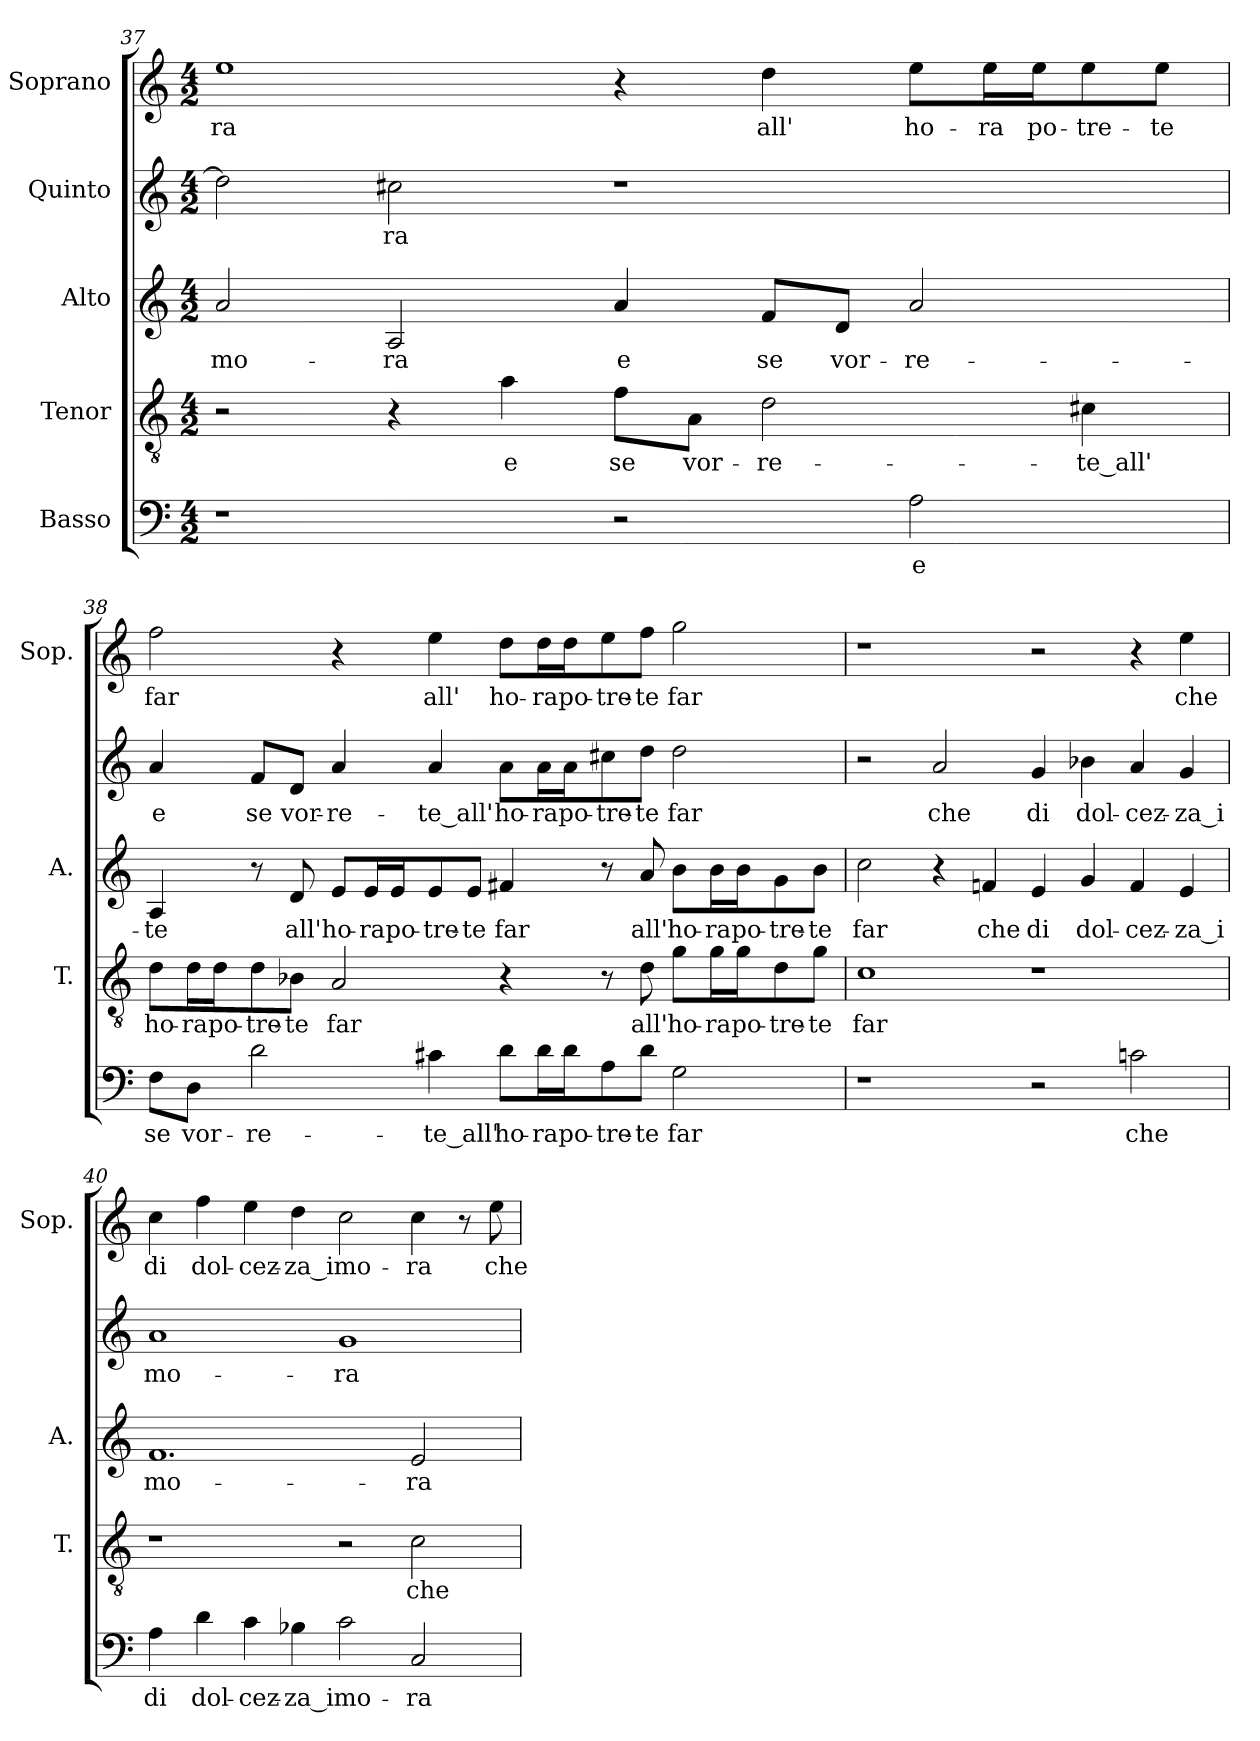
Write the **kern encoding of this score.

**kern	**text	**kern	**text	**kern	**text	**kern	**text	**kern	**text
*part5	*part5	*part4	*part4	*part3	*part3	*part2	*part2	*part1	*part1
*staff5	*staff5	*staff4	*staff4	*staff3	*staff3	*staff2	*staff2	*staff1	*staff1
*I"Basso	*	*I"Tenor	*	*I"Alto	*	*I"Quinto	*	*I"Soprano	*
*	*	*I'T.	*	*I'A.	*	*	*	*I'Sop.	*
*clefF4	*	*clefGv2	*	*clefG2	*	*clefG2	*	*clefG2	*
*	*	*ITrd7c12	*	*	*	*	*	*	*
*k[]	*	*k[]	*	*k[]	*	*k[]	*	*k[]	*
*C:	*	*C:	*	*C:	*	*C:	*	*C:	*
*M4/2	*	*M4/2	*	*M4/2	*	*M4/2	*	*M4/2	*
=37	=37	=37	=37	=37	=37	=37	=37	=37	=37
!	!	!	!	!	!LO:LY:b:color=#000000	!	!	!	!
!	!	!	!	!	!	!	!	!	!LO:LY:b:color=#000000
1r	.	2r	.	2ai/	mo-	2ddi\]	.	1eei	-ra
!	!	!	!	!	!LO:LY:b:color=#000000	!	!	!	!
!	!	!	!	!	!	!	!LO:LY:b:color=#000000	!	!
.	.	4r	.	2Ai/	-ra	2cc#Xi\	-ra	.	.
!	!	!	!LO:LY:b:color=#000000	!	!	!	!	!	!
.	.	4Ai\	e	.	.	.	.	.	.
!	!	!	!LO:LY:b:color=#000000	!	!	!	!	!	!
!	!	!	!	!	!LO:LY:b:color=#000000	!	!	!	!
2r	.	8Fi\L	se	4ai/	e	1r	.	4r	.
!	!	!	!LO:LY:b:color=#000000	!	!	!	!	!	!
.	.	8AAi\J	vor-	.	.	.	.	.	.
!	!	!	!LO:LY:b:color=#000000	!	!	!	!	!	!
!	!	!	!	!	!LO:LY:b:color=#000000	!	!	!	!
!	!	!	!	!	!	!	!	!	!LO:LY:b:color=#000000
.	.	2Di\	-re-	8fi/L	se	.	.	4ddi\	all'
!	!	!	!	!	!LO:LY:b:color=#000000	!	!	!	!
.	.	.	.	8di/J	vor-	.	.	.	.
!	!LO:LY:b:color=#000000	!	!	!	!	!	!	!	!
!	!	!	!	!	!LO:LY:b:color=#000000	!	!	!	!
!	!	!	!	!	!	!	!	!	!LO:LY:b:color=#000000
2Ai\	e	.	.	2ai/	-re-	.	.	8eei\L	ho-
!	!	!	!	!	!	!	!	!	!LO:LY:b:color=#000000
.	.	.	.	.	.	.	.	16eei\L	-ra
!	!	!	!	!	!	!	!	!	!LO:LY:b:color=#000000
.	.	.	.	.	.	.	.	16eei\J	po-
!	!	!	!LO:LY:b:color=#000000	!	!	!	!	!	!
!	!	!	!	!	!	!	!	!	!LO:LY:b:color=#000000
.	.	4C#Xi\	-te_all'	.	.	.	.	8eei\	-tre-
!	!	!	!	!	!	!	!	!	!LO:LY:b:color=#000000
.	.	.	.	.	.	.	.	8eei\J	-te
!!LO:PB:g=z
=38	=38	=38	=38	=38	=38	=38	=38	=38	=38
!	!LO:LY:b:color=#000000	!	!	!	!	!	!	!	!
!	!	!	!LO:LY:b:color=#000000	!	!	!	!	!	!
!	!	!	!	!	!LO:LY:b:color=#000000	!	!	!	!
!	!	!	!	!	!	!	!LO:LY:b:color=#000000	!	!
!	!	!	!	!	!	!	!	!	!LO:LY:b:color=#000000
8Fi\L	se	8Di\L	ho-	4Ai/	-te	4ai/	e	2ffi\	far
!	!LO:LY:b:color=#000000	!	!	!	!	!	!	!	!
!	!	!	!LO:LY:b:color=#000000	!	!	!	!	!	!
8Di\J	vor-	16Di\L	-ra	.	.	.	.	.	.
!	!	!	!LO:LY:b:color=#000000	!	!	!	!	!	!
.	.	16Di\J	po-	.	.	.	.	.	.
!	!LO:LY:b:color=#000000	!	!	!	!	!	!	!	!
!	!	!	!LO:LY:b:color=#000000	!	!	!	!	!	!
!	!	!	!	!	!	!	!LO:LY:b:color=#000000	!	!
2di\	-re-	8Di\	-tre-	8r	.	8fi/L	se	.	.
!	!	!	!LO:LY:b:color=#000000	!	!	!	!	!	!
!	!	!	!	!	!LO:LY:b:color=#000000	!	!	!	!
!	!	!	!	!	!	!	!LO:LY:b:color=#000000	!	!
.	.	8BB-Xi\J	-te	8di/	all'	8di/J	vor-	.	.
!	!	!	!LO:LY:b:color=#000000	!	!	!	!	!	!
!	!	!	!	!	!LO:LY:b:color=#000000	!	!	!	!
!	!	!	!	!	!	!	!LO:LY:b:color=#000000	!	!
.	.	2AAi/	far	8ei/L	ho-	4ai/	-re-	4r	.
!	!	!	!	!	!LO:LY:b:color=#000000	!	!	!	!
.	.	.	.	16ei/L	-ra	.	.	.	.
!	!	!	!	!	!LO:LY:b:color=#000000	!	!	!	!
.	.	.	.	16ei/J	po-	.	.	.	.
!	!LO:LY:b:color=#000000	!	!	!	!	!	!	!	!
!	!	!	!	!	!LO:LY:b:color=#000000	!	!	!	!
!	!	!	!	!	!	!	!LO:LY:b:color=#000000	!	!
!	!	!	!	!	!	!	!	!	!LO:LY:b:color=#000000
4c#Xi\	-te_all'	.	.	8ei/	-tre-	4ai/	-te_all'	4eei\	all'
!	!	!	!	!	!LO:LY:b:color=#000000	!	!	!	!
.	.	.	.	8ei/J	-te	.	.	.	.
!	!LO:LY:b:color=#000000	!	!	!	!	!	!	!	!
!	!	!	!	!	!LO:LY:b:color=#000000	!	!	!	!
!	!	!	!	!	!	!	!LO:LY:b:color=#000000	!	!
!	!	!	!	!	!	!	!	!	!LO:LY:b:color=#000000
8di\L	ho-	4r	.	4f#Xi/	far	8ai\L	ho-	8ddi\L	ho-
!	!LO:LY:b:color=#000000	!	!	!	!	!	!	!	!
!	!	!	!	!	!	!	!LO:LY:b:color=#000000	!	!
!	!	!	!	!	!	!	!	!	!LO:LY:b:color=#000000
16di\L	-ra	.	.	.	.	16ai\L	-ra	16ddi\L	-ra
!	!LO:LY:b:color=#000000	!	!	!	!	!	!	!	!
!	!	!	!	!	!	!	!LO:LY:b:color=#000000	!	!
!	!	!	!	!	!	!	!	!	!LO:LY:b:color=#000000
16di\J	po-	.	.	.	.	16ai\J	po-	16ddi\J	po-
!	!LO:LY:b:color=#000000	!	!	!	!	!	!	!	!
!	!	!	!	!	!	!	!LO:LY:b:color=#000000	!	!
!	!	!	!	!	!	!	!	!	!LO:LY:b:color=#000000
8Ai\	-tre-	8r	.	8r	.	8cc#Xi\	-tre-	8eei\	-tre-
!	!LO:LY:b:color=#000000	!	!	!	!	!	!	!	!
!	!	!	!LO:LY:b:color=#000000	!	!	!	!	!	!
!	!	!	!	!	!LO:LY:b:color=#000000	!	!	!	!
!	!	!	!	!	!	!	!LO:LY:b:color=#000000	!	!
!	!	!	!	!	!	!	!	!	!LO:LY:b:color=#000000
8di\J	-te	8Di\	all'	8ai/	all'	8ddi\J	-te	8ffi\J	-te
!	!LO:LY:b:color=#000000	!	!	!	!	!	!	!	!
!	!	!	!LO:LY:b:color=#000000	!	!	!	!	!	!
!	!	!	!	!	!LO:LY:b:color=#000000	!	!	!	!
!	!	!	!	!	!	!	!LO:LY:b:color=#000000	!	!
!	!	!	!	!	!	!	!	!	!LO:LY:b:color=#000000
2Gi\	far	8Gi\L	ho-	8bi\L	ho-	2ddi\	far	2ggi\	far
!	!	!	!LO:LY:b:color=#000000	!	!	!	!	!	!
!	!	!	!	!	!LO:LY:b:color=#000000	!	!	!	!
.	.	16Gi\L	-ra	16bi\L	-ra	.	.	.	.
!	!	!	!LO:LY:b:color=#000000	!	!	!	!	!	!
!	!	!	!	!	!LO:LY:b:color=#000000	!	!	!	!
.	.	16Gi\J	po-	16bi\J	po-	.	.	.	.
!	!	!	!LO:LY:b:color=#000000	!	!	!	!	!	!
!	!	!	!	!	!LO:LY:b:color=#000000	!	!	!	!
.	.	8Di\	-tre-	8gi\	-tre-	.	.	.	.
!	!	!	!LO:LY:b:color=#000000	!	!	!	!	!	!
!	!	!	!	!	!LO:LY:b:color=#000000	!	!	!	!
.	.	8Gi\J	-te	8bi\J	-te	.	.	.	.
=39	=39	=39	=39	=39	=39	=39	=39	=39	=39
!	!	!	!LO:LY:b:color=#000000	!	!	!	!	!	!
!	!	!	!	!	!LO:LY:b:color=#000000	!	!	!	!
1r	.	1Ci	far	2cci\	far	2r	.	1r	.
!	!	!	!	!	!	!	!LO:LY:b:color=#000000	!	!
.	.	.	.	4r	.	2ai/	che	.	.
!	!	!	!	!	!LO:LY:b:color=#000000	!	!	!	!
.	.	.	.	4fni/	che	.	.	.	.
!	!	!	!	!	!LO:LY:b:color=#000000	!	!	!	!
!	!	!	!	!	!	!	!LO:LY:b:color=#000000	!	!
2r	.	1r	.	4ei/	di	4gi/	di	2r	.
!	!	!	!	!	!LO:LY:b:color=#000000	!	!	!	!
!	!	!	!	!	!	!	!LO:LY:b:color=#000000	!	!
.	.	.	.	4gi/	dol-	4b-Xi\	dol-	.	.
!	!LO:LY:b:color=#000000	!	!	!	!	!	!	!	!
!	!	!	!	!	!LO:LY:b:color=#000000	!	!	!	!
!	!	!	!	!	!	!	!LO:LY:b:color=#000000	!	!
2cni\	che	.	.	4fi/	-cez-	4ai/	-cez-	4r	.
!	!	!	!	!	!LO:LY:b:color=#000000	!	!	!	!
!	!	!	!	!	!	!	!LO:LY:b:color=#000000	!	!
!	!	!	!	!	!	!	!	!	!LO:LY:b:color=#000000
.	.	.	.	4ei/	-za_i	4gi/	-za_i	4eei\	che
!!LO:LB:g=z
=40	=40	=40	=40	=40	=40	=40	=40	=40	=40
!	!LO:LY:b:color=#000000	!	!	!	!	!	!	!	!
!	!	!	!	!	!LO:LY:b:color=#000000	!	!	!	!
!	!	!	!	!	!	!	!LO:LY:b:color=#000000	!	!
!	!	!	!	!	!	!	!	!	!LO:LY:b:color=#000000
4Ai\	di	1r	.	1.fi	mo-	1ai	mo-	4cci\	di
!	!LO:LY:b:color=#000000	!	!	!	!	!	!	!	!
!	!	!	!	!	!	!	!	!	!LO:LY:b:color=#000000
4di\	dol-	.	.	.	.	.	.	4ffi\	dol-
!	!LO:LY:b:color=#000000	!	!	!	!	!	!	!	!
!	!	!	!	!	!	!	!	!	!LO:LY:b:color=#000000
4ci\	-cez-	.	.	.	.	.	.	4eei\	-cez-
!	!LO:LY:b:color=#000000	!	!	!	!	!	!	!	!
!	!	!	!	!	!	!	!	!	!LO:LY:b:color=#000000
4B-Xi\	-za_i	.	.	.	.	.	.	4ddi\	-za_i
!	!LO:LY:b:color=#000000	!	!	!	!	!	!	!	!
!	!	!	!	!	!	!	!LO:LY:b:color=#000000	!	!
!	!	!	!	!	!	!	!	!	!LO:LY:b:color=#000000
2ci\	mo-	2r	.	.	.	1gi	-ra	2cci\	mo-
!	!LO:LY:b:color=#000000	!	!	!	!	!	!	!	!
!	!	!	!LO:LY:b:color=#000000	!	!	!	!	!	!
!	!	!	!	!	!LO:LY:b:color=#000000	!	!	!	!
!	!	!	!	!	!	!	!	!	!LO:LY:b:color=#000000
2Ci/	-ra	2Ci\	che	2ei/	-ra	.	.	4cci\	-ra
.	.	.	.	.	.	.	.	8r	.
!	!	!	!	!	!	!	!	!	!LO:LY:b:color=#000000
.	.	.	.	.	.	.	.	8eei\	che
=	=	=	=	=	=	=	=	=	=
*-	*-	*-	*-	*-	*-	*-	*-	*-	*-
